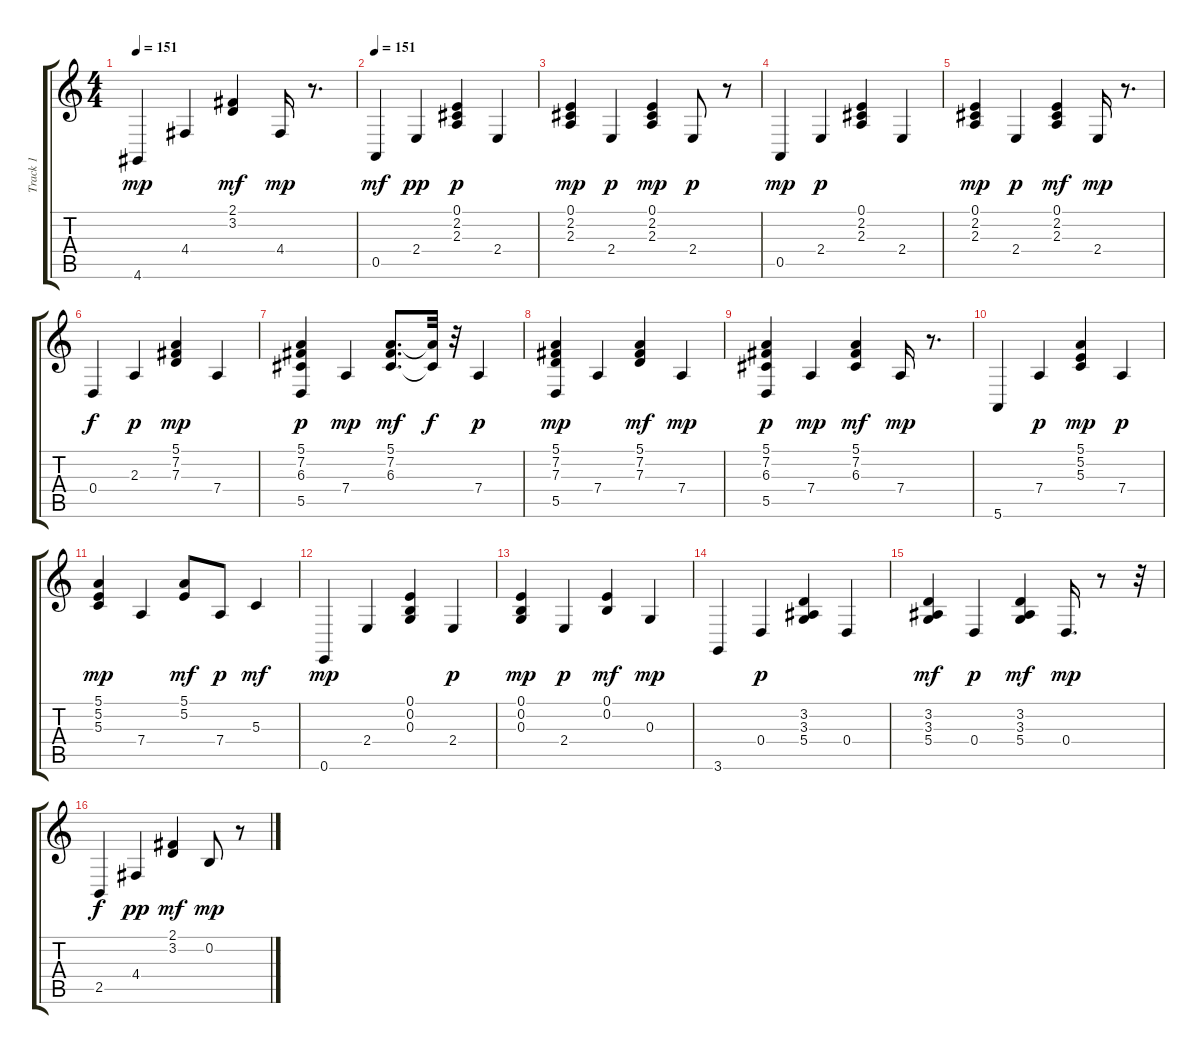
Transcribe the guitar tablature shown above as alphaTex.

\track ("Track 1" "Track 1") {instrument electricpiano1}
\staff {score tabs}
\tuning (E4 B3 G3 D3 A2 E2) {hide}
\ts (4 4)
\tempo 151
\clef g2
\ks c
4.6.4{dy mp} 4.4.4 (2.1 3.2).4{dy mf} 4.4.16{dy mp} r.8{d} |
\tempo 151
0.5.4{dy mf} 2.4.4{dy pp} (0.1 2.2 2.3).4{dy p} 2.4.4 |
(0.1 2.2 2.3).4{dy mp} 2.4.4{dy p} (0.1 2.2 2.3).4{dy mp} 2.4.8{dy p} r.8 |
0.5.4{dy mp} 2.4.4{dy p} (0.1 2.2 2.3).4 2.4.4 |
(0.1 2.2 2.3).4{dy mp} 2.4.4{dy p} (0.1 2.2 2.3).4{dy mf} 2.4.16{dy mp} r.8{d} |
0.4.4{dy f} 2.3.4{dy p} (5.1 7.2 7.3).4{dy mp} 7.4.4 |
(5.1 7.2 6.3 5.5).4{dy p} 7.4.4{dy mp} (5.1 7.2 6.3).8{d dy mf} (5.1{t} 6.3{t}).32{dy f} r.32 7.4.4{dy p} |
(5.1 7.2 7.3 5.5).4{dy mp} 7.4.4 (5.1 7.2 7.3).4{dy mf} 7.4.4{dy mp} |
(5.1 7.2 6.3 5.5).4{dy p} 7.4.4{dy mp} (5.1 7.2 6.3).4{dy mf} 7.4.16{dy mp} r.8{d} |
5.6.4 7.4.4{dy p} (5.1 5.2 5.3).4{dy mp} 7.4.4{dy p} |
(5.1 5.2 5.3).4{dy mp} 7.4.4 (5.1 5.2).8{dy mf} 7.4.8{dy p} 5.3.4{dy mf} |
0.6.4{dy mp} 2.4.4 (0.1 0.2 0.3).4 2.4.4{dy p} |
(0.1 0.2 0.3).4{dy mp} 2.4.4{dy p} (0.1 0.2).4{dy mf} 0.3.4{dy mp} |
3.6.4 0.4.4{dy p} (3.2 3.3 5.4).4 0.4.4 |
(3.2 3.3 5.4).4{dy mf} 0.4.4{dy p} (3.2 3.3 5.4).4{dy mf} 0.4.16{d dy mp} r.8 r.32 |
2.5.4{dy f} 4.4.4{dy pp} (2.1 3.2).4{dy mf} 0.2.8{dy mp} r.8
